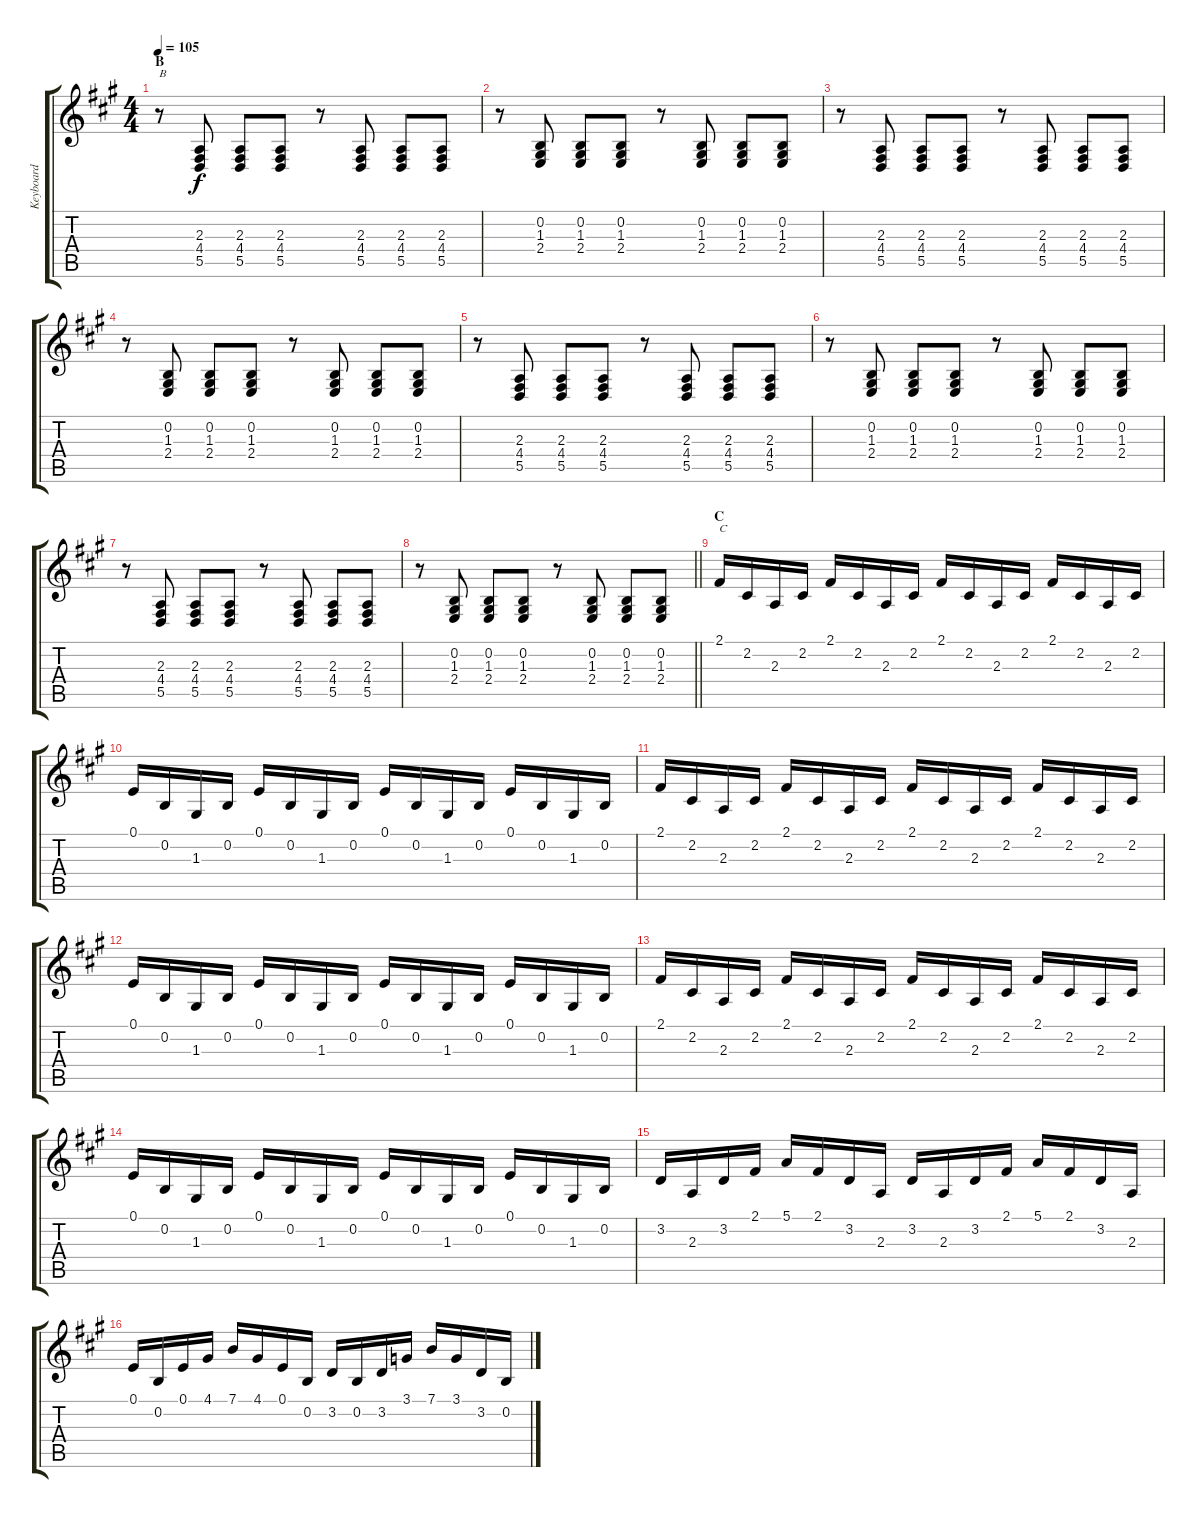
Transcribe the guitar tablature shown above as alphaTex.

\track ("Keyboard" "Keyboard") {instrument acousticgrandpiano}
\staff {score tabs}
\tuning (E4 B3 G3 D3 A2 E2) {hide}
\ts (4 4)
\section ("" "B")
\tempo 105
\clef g2
\ks a
r.8{txt "B" dy f} (2.3 4.4 5.5).8 (2.3 4.4 5.5).8 (2.3 4.4 5.5).8 r.8 (2.3 4.4 5.5).8 (2.3 4.4 5.5).8 (2.3 4.4 5.5).8 |
r.8 (0.2 1.3 2.4).8 (0.2 1.3 2.4).8 (0.2 1.3 2.4).8 r.8 (0.2 1.3 2.4).8 (0.2 1.3 2.4).8 (0.2 1.3 2.4).8 |
r.8 (2.3 4.4 5.5).8 (2.3 4.4 5.5).8 (2.3 4.4 5.5).8 r.8 (2.3 4.4 5.5).8 (2.3 4.4 5.5).8 (2.3 4.4 5.5).8 |
r.8 (0.2 1.3 2.4).8 (0.2 1.3 2.4).8 (0.2 1.3 2.4).8 r.8 (0.2 1.3 2.4).8 (0.2 1.3 2.4).8 (0.2 1.3 2.4).8 |
r.8 (2.3 4.4 5.5).8 (2.3 4.4 5.5).8 (2.3 4.4 5.5).8 r.8 (2.3 4.4 5.5).8 (2.3 4.4 5.5).8 (2.3 4.4 5.5).8 |
r.8 (0.2 1.3 2.4).8 (0.2 1.3 2.4).8 (0.2 1.3 2.4).8 r.8 (0.2 1.3 2.4).8 (0.2 1.3 2.4).8 (0.2 1.3 2.4).8 |
r.8 (2.3 4.4 5.5).8 (2.3 4.4 5.5).8 (2.3 4.4 5.5).8 r.8 (2.3 4.4 5.5).8 (2.3 4.4 5.5).8 (2.3 4.4 5.5).8 |
\barLineRight lightlight
r.8 (0.2 1.3 2.4).8 (0.2 1.3 2.4).8 (0.2 1.3 2.4).8 r.8 (0.2 1.3 2.4).8 (0.2 1.3 2.4).8 (0.2 1.3 2.4).8 |
\section ("" "C")
2.1.16{txt "C"} 2.2.16 2.3.16 2.2.16 2.1.16 2.2.16 2.3.16 2.2.16 2.1.16 2.2.16 2.3.16 2.2.16 2.1.16 2.2.16 2.3.16 2.2.16 |
0.1.16 0.2.16 1.3.16 0.2.16 0.1.16 0.2.16 1.3.16 0.2.16 0.1.16 0.2.16 1.3.16 0.2.16 0.1.16 0.2.16 1.3.16 0.2.16 |
2.1.16 2.2.16 2.3.16 2.2.16 2.1.16 2.2.16 2.3.16 2.2.16 2.1.16 2.2.16 2.3.16 2.2.16 2.1.16 2.2.16 2.3.16 2.2.16 |
0.1.16 0.2.16 1.3.16 0.2.16 0.1.16 0.2.16 1.3.16 0.2.16 0.1.16 0.2.16 1.3.16 0.2.16 0.1.16 0.2.16 1.3.16 0.2.16 |
2.1.16 2.2.16 2.3.16 2.2.16 2.1.16 2.2.16 2.3.16 2.2.16 2.1.16 2.2.16 2.3.16 2.2.16 2.1.16 2.2.16 2.3.16 2.2.16 |
0.1.16 0.2.16 1.3.16 0.2.16 0.1.16 0.2.16 1.3.16 0.2.16 0.1.16 0.2.16 1.3.16 0.2.16 0.1.16 0.2.16 1.3.16 0.2.16 |
3.2.16 2.3.16 3.2.16 2.1.16 5.1.16 2.1.16 3.2.16 2.3.16 3.2.16 2.3.16 3.2.16 2.1.16 5.1.16 2.1.16 3.2.16 2.3.16 |
0.1.16 0.2.16 0.1.16 4.1.16 7.1.16 4.1.16 0.1.16 0.2.16 3.2.16 0.2.16 3.2.16 3.1.16 7.1.16 3.1.16 3.2.16 0.2.16
